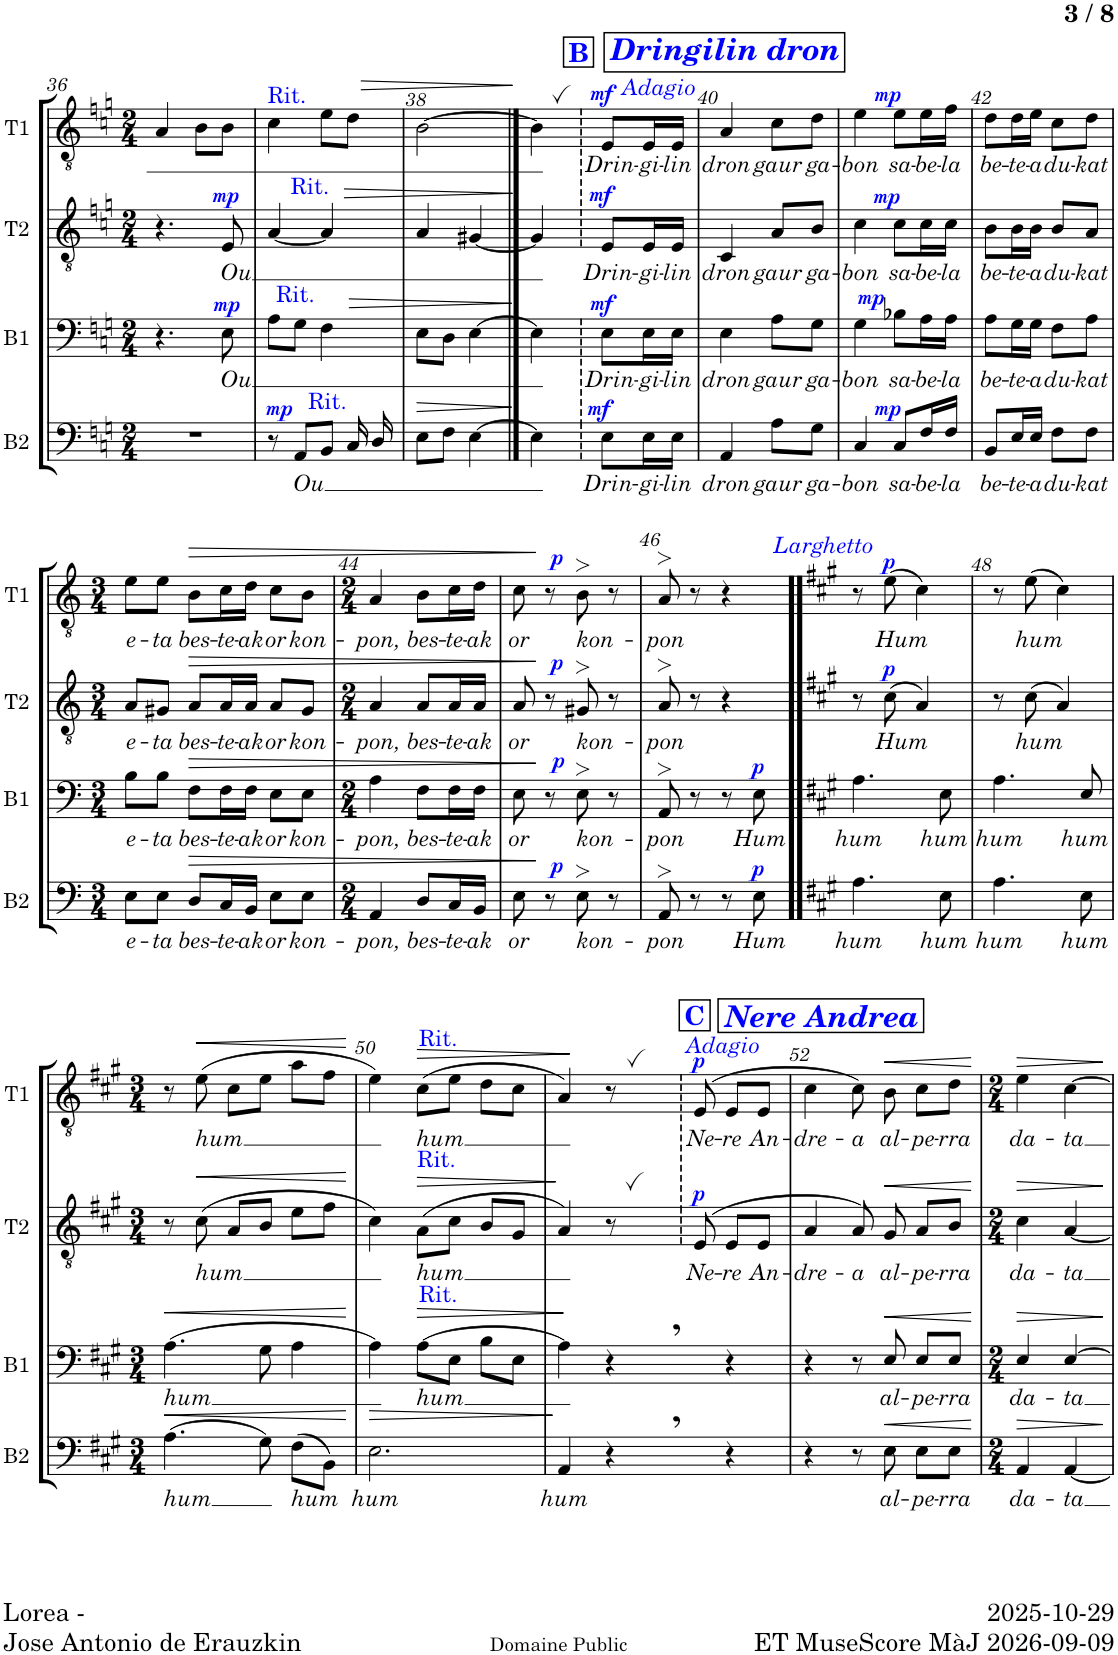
**kern	**text	**dynam	**kern	**text	**dynam	**kern	**text	**dynam	**kern	**text	**dynam
*part4	*part4	*part4	*part3	*part3	*part3	*part2	*part2	*part2	*part1	*part1	*part1
*staff4	*staff4	*staff4	*staff3	*staff3	*staff3	*staff2	*staff2	*staff2	*staff1	*staff1	*staff1
*I"Basse	*	*	*I"Baryton	*	*	*I"Ténor 2	*	*	*I"Ténor 1	*	*
*I'B2	*	*	*I'B1	*	*	*I'T2	*	*	*I'T1	*	*
!!LO:PB:g=z
*clefF4	*	*	*clefF4	*	*	*clefGv2	*	*	*clefGv2	*	*
*k[]	*	*	*k[]	*	*	*k[]	*	*	*k[]	*	*
*M2/4	*	*	*M2/4	*	*	*M2/4	*	*	*M2/4	*	*
=36	=36	=36	=36	=36	=36	=36	=36	=36	=36	=36	=36
2r	.	.	4.r	.	.	4.r	.	.	4A/	.	.
.	.	.	.	.	.	.	.	.	8B\L	.	.
!	!	!	!	!LO:LY:b	!LO:DY:a	!	!LO:LY:b	!LO:DY:a	!	!	!
.	.	.	8E\	Ou	mp	8E/	Ou	mp	8B\J	.	.
=37	=37	=37	=37	=37	=37	=37	=37	=37	=37	=37	=37
!	!	!	!	!	!	!	!	!	!LO:TX:a:color=#0000FF:t=Rit.	!	!
8r	.	.	8A\L	.	.	[4A/	.	.	4c\	.	.
!	!LO:LY:b	!LO:DY:a	!	!	!	!	!	!	!	!	!
8AA/L	Ou	mp	8G\J	.	.	.	.	.	.	.	.
!	!	!	!	!	!	!LO:TX:a:color=#0000FF:t=Rit.	!	!	!	!	!
!	!	!	!LO:TX:a:color=#0000FF:t=Rit.	!	!	!	!	!	!	!	!
!LO:TX:a:color=#0000FF:t=Rit.	!	!	!	!	!	!	!	!	!	!	!
!	!	!	!	!	!LO:HP:b	!	!	!LO:HP:b	!	!	!
8BB/J	.	.	4F\	.	>	4A/]	.	>	8e\L	.	.
!	!	!	!	!	!	!	!	!	!	!	!LO:HP:b
16C/	.	.	.	.	.	.	.	.	8d\J	.	>
16D/	.	.	.	.	.	.	.	.	.	.	.
=38	=38	=38	=38	=38	=38	=38	=38	=38	=38	=38	=38
!	!	!LO:HP:b	!	!	!	!	!	!	!	!	!
8E\L	.	>	8E\L	.	.	4A/	.	.	[2B\	.	.
8F\J	.	.	8D\J	.	.	.	.	.	.	.	.
[4E\	.	.	[4E\	.	.	[4G#X/	.	.	.	.	.
.	.	]	.	.	]	.	.	]	.	.	]
!!LO:REH:place=s1:a:B:cj:color=#0000FF:fs=14:t=B:qo=1
!!LO:REH:place=s1:a:Bi:cj:color=#0000FF:fs=16:t=Dringilin dron:qo=1
==39	==39	==39	==39	==39	==39	==39	==39	==39	==39	==39	==39
4E\]	.	.	4E\]	.	.	4G#/]	.	.	4B,\]	.	.
!	!	!	!	!	!	!	!	!	!LO:TX:a:i:color=#0000FF:t=Adagio	!	!
!	!LO:LY:b	!LO:DY:a	!	!LO:LY:b	!LO:DY:a	!	!LO:LY:b	!LO:DY:a	!	!LO:LY:b	!LO:DY:a
8E\L	Drin-	mf	8E\L	Drin-	mf	8E/L	Drin-	mf	8E/L	Drin-	mf
!	!LO:LY:b	!	!	!LO:LY:b	!	!	!LO:LY:b	!	!	!LO:LY:b	!
16E\L	-gi-	.	16E\L	-gi-	.	16E/L	-gi-	.	16E/L	-gi-	.
!	!LO:LY:b	!	!	!LO:LY:b	!	!	!LO:LY:b	!	!	!LO:LY:b	!
16E\JJ	-lin	.	16E\JJ	-lin	.	16E/JJ	-lin	.	16E/JJ	-lin	.
=40	=40	=40	=40	=40	=40	=40	=40	=40	=40	=40	=40
!	!LO:LY:b	!	!	!LO:LY:b	!	!	!LO:LY:b	!	!	!LO:LY:b	!
4AA/	dron	.	4E\	dron	.	4C/	dron	.	4A/	dron	.
!	!LO:LY:b	!	!	!LO:LY:b	!	!	!LO:LY:b	!	!	!LO:LY:b	!
8A\L	gaur	.	8A\L	gaur	.	8A/L	gaur	.	8c\L	gaur	.
!	!LO:LY:b	!	!	!LO:LY:b	!	!	!LO:LY:b	!	!	!LO:LY:b	!
8G\J	ga-	.	8G\J	ga-	.	8B/J	ga-	.	8d\J	ga-	.
=41	=41	=41	=41	=41	=41	=41	=41	=41	=41	=41	=41
!	!LO:LY:b	!	!	!LO:LY:b	!	!	!LO:LY:b	!	!	!LO:LY:b	!
4C/	-bon	.	4G\	-bon	.	4c\	-bon	.	4e\	-bon	.
!	!LO:LY:b	!LO:DY:a	!	!LO:LY:b	!LO:DY:a	!	!LO:LY:b	!LO:DY:a	!	!LO:LY:b	!LO:DY:a
8C/L	sa-	mp	8B-X\L	sa-	mp	8c\L	sa-	mp	8e\L	sa-	mp
!	!LO:LY:b	!	!	!LO:LY:b	!	!	!LO:LY:b	!	!	!LO:LY:b	!
16F/L	-be-	.	16A\L	-be-	.	16c\L	-be-	.	16e\L	-be-	.
!	!LO:LY:b	!	!	!LO:LY:b	!	!	!LO:LY:b	!	!	!LO:LY:b	!
16F/JJ	-la	.	16A\JJ	-la	.	16c\JJ	-la	.	16f\JJ	-la	.
=42	=42	=42	=42	=42	=42	=42	=42	=42	=42	=42	=42
!	!LO:LY:b	!	!	!LO:LY:b	!	!	!LO:LY:b	!	!	!LO:LY:b	!
8BB/L	be-	.	8A\L	be-	.	8B\L	be-	.	8d\L	be-	.
!	!LO:LY:b	!	!	!LO:LY:b	!	!	!LO:LY:b	!	!	!LO:LY:b	!
16E/L	-te-	.	16G\L	-te-	.	16B\L	-te-	.	16d\L	-te-	.
!	!LO:LY:b	!	!	!LO:LY:b	!	!	!LO:LY:b	!	!	!LO:LY:b	!
16E/JJ	-a	.	16G\JJ	-a	.	16B\JJ	-a	.	16e\JJ	-a	.
!	!LO:LY:b	!	!	!LO:LY:b	!	!	!LO:LY:b	!	!	!LO:LY:b	!
8F\L	du-	.	8F\L	du-	.	8B/L	du-	.	8c\L	du-	.
!	!LO:LY:b	!	!	!LO:LY:b	!	!	!LO:LY:b	!	!	!LO:LY:b	!
8F\J	-kat	.	8A\J	-kat	.	8A/J	-kat	.	8d\J	-kat	.
!!LO:LB:g=z
=43	=43	=43	=43	=43	=43	=43	=43	=43	=43	=43	=43
*M3/4	*	*	*M3/4	*	*	*M3/4	*	*	*M3/4	*	*
!	!LO:LY:b	!	!	!LO:LY:b	!	!	!LO:LY:b	!	!	!LO:LY:b	!
8E\L	e-	.	8B\L	e-	.	8A/L	e-	.	8e\L	e-	.
!	!LO:LY:b	!	!	!LO:LY:b	!	!	!LO:LY:b	!	!	!LO:LY:b	!
8E\J	-ta	.	8B\J	-ta	.	8G#X/J	-ta	.	8e\J	-ta	.
!	!LO:LY:b	!LO:HP:b	!	!LO:LY:b	!LO:HP:b	!	!LO:LY:b	!LO:HP:b	!	!LO:LY:b	!LO:HP:b
8D/L	bes-	>	8F\L	bes-	>	8A/L	bes-	>	8B\L	bes-	>
!	!LO:LY:b	!	!	!LO:LY:b	!	!	!LO:LY:b	!	!	!LO:LY:b	!
16C/L	-te-	.	16F\L	-te-	.	16A/L	-te-	.	16c\L	-te-	.
!	!LO:LY:b	!	!	!LO:LY:b	!	!	!LO:LY:b	!	!	!LO:LY:b	!
16BB/JJ	-ak	.	16F\JJ	-ak	.	16A/JJ	-ak	.	16d\JJ	-ak	.
!	!LO:LY:b	!	!	!LO:LY:b	!	!	!LO:LY:b	!	!	!LO:LY:b	!
8E\L	or	.	8E\L	or	.	8A/L	or	.	8c\L	or	.
!	!LO:LY:b	!	!	!LO:LY:b	!	!	!LO:LY:b	!	!	!LO:LY:b	!
8E\J	kon-	.	8E\J	kon-	.	8G#/J	kon-	.	8B\J	kon-	.
=44	=44	=44	=44	=44	=44	=44	=44	=44	=44	=44	=44
*M2/4	*	*	*M2/4	*	*	*M2/4	*	*	*M2/4	*	*
!	!LO:LY:b	!	!	!LO:LY:b	!	!	!LO:LY:b	!	!	!LO:LY:b	!
4AA/	-pon,	.	4A\	-pon,	.	4A/	-pon,	.	4A/	-pon,	.
!	!LO:LY:b	!	!	!LO:LY:b	!	!	!LO:LY:b	!	!	!LO:LY:b	!
8D/L	bes-	.	8F\L	bes-	.	8A/L	bes-	.	8B\L	bes-	.
!	!LO:LY:b	!	!	!LO:LY:b	!	!	!LO:LY:b	!	!	!LO:LY:b	!
16C/L	-te-	.	16F\L	-te-	.	16A/L	-te-	.	16c\L	-te-	.
!	!LO:LY:b	!	!	!LO:LY:b	!	!	!LO:LY:b	!	!	!LO:LY:b	!
16BB/JJ	-ak	.	16F\JJ	-ak	.	16A/JJ	-ak	.	16d\JJ	-ak	.
=45	=45	=45	=45	=45	=45	=45	=45	=45	=45	=45	=45
!	!LO:LY:b	!	!	!LO:LY:b	!	!	!LO:LY:b	!	!	!LO:LY:b	!
8E\	or	.	8E\	or	.	8A/	or	.	8c\	or	.
8r	.	]	8r	.	]	8r	.	]	8r	.	]
!	!LO:LY:b	!LO:DY:a	!	!LO:LY:b	!LO:DY:a	!	!LO:LY:b	!LO:DY:a	!	!LO:LY:b	!LO:DY:a
8E>\	kon-	p	8E>\	kon-	p	8G#X>/	kon-	p	8B>\	kon-	p
8r	.	.	8r	.	.	8r	.	.	8r	.	.
=46	=46	=46	=46	=46	=46	=46	=46	=46	=46	=46	=46
!	!LO:LY:b	!	!	!LO:LY:b	!	!	!LO:LY:b	!	!	!LO:LY:b	!
*	*	*	*	*	*	*	*	*	*^	*	*
8AA>/	-pon	.	8AA>/	-pon	.	8A>/	-pon	.	8A>/	4.ryy	-pon	.
8r	.	.	8r	.	.	8r	.	.	8r	.	.	.
8r	.	.	8r	.	.	4r	.	.	4r	.	.	.
!	!	!	!	!	!	!	!	!	!	!LO:TX:a:i:color=#0000FF:t=Larghetto	!	!
!	!LO:LY:b	!LO:DY:a	!	!LO:LY:b	!LO:DY:a	!	!	!	!	!	!	!
8E\	Hum	p	8E\	Hum	p	.	.	.	.	8ryy	.	.
*	*	*	*	*	*	*	*	*	*v	*v	*	*
=47!!	=47!!	=47!!	=47!!	=47!!	=47!!	=47!!	=47!!	=47!!	=47!!	=47!!	=47!!
*k[f#c#g#]	*	*	*k[f#c#g#]	*	*	*k[f#c#g#]	*	*	*k[f#c#g#]	*	*
*	*	*	*	*	*	*	*	*	*^	*	*
!	!LO:LY:b	!	!	!LO:LY:b	!	!	!	!	!	!	!	!
*	*	*	*	*	*	*	*	*	*v	*v	*	*
4.A\	hum	.	4.A\	hum	.	8r	.	.	8r	.	.
!	!	!	!	!	!	!	!LO:LY:b	!LO:DY:a	!	!LO:LY:b	!LO:DY:a
.	.	.	.	.	.	(8c#\	Hum	p	(8e\	Hum	p
.	.	.	.	.	.	4A/)	.	.	4c#\)	.	.
!	!LO:LY:b	!	!	!LO:LY:b	!	!	!	!	!	!	!
8E\	hum	.	8E\	hum	.	.	.	.	.	.	.
=48	=48	=48	=48	=48	=48	=48	=48	=48	=48	=48	=48
!	!LO:LY:b	!	!	!LO:LY:b	!	!	!	!	!	!	!
4.A\	hum	.	4.A\	hum	.	8r	.	.	8r	.	.
!	!	!	!	!	!	!	!LO:LY:b	!	!	!LO:LY:b	!
.	.	.	.	.	.	(8c#\	hum	.	(8e\	hum	.
.	.	.	.	.	.	4A/)	.	.	4c#\)	.	.
!	!LO:LY:b	!	!	!LO:LY:b	!	!	!	!	!	!	!
8E\	hum	.	8E/	hum	.	.	.	.	.	.	.
!!LO:LB:g=z
=49	=49	=49	=49	=49	=49	=49	=49	=49	=49	=49	=49
*M3/4	*	*	*M3/4	*	*	*M3/4	*	*	*M3/4	*	*
!	!LO:LY:b	!LO:HP:b	!	!LO:LY:b	!LO:HP:b	!	!	!	!	!	!
(4.A\	hum	<	(4.A\	hum	<	8r	.	.	8r	.	.
!	!	!	!	!	!	!	!LO:LY:b	!LO:HP:b	!	!LO:LY:b	!LO:HP:b
.	.	.	.	.	.	(8c#\	hum	<	(8e\	hum	<
.	.	.	.	.	.	8A/L	.	.	8c#\L	.	.
8G#\)	.	.	8G#\	.	.	8B/J	.	.	8e\J	.	.
!	!LO:LY:b	!	!	!	!	!	!	!	!	!	!
(8F#\L	hum	.	4A\	.	.	8e\L	.	.	8a\L	.	.
8BB\J)	.	.	.	.	.	8f#\J	.	.	8f#\J	.	.
.	.	[	.	.	[	.	.	[	.	.	[
=50	=50	=50	=50	=50	=50	=50	=50	=50	=50	=50	=50
!	!LO:LY:b	!LO:HP:b	!	!	!	!	!	!	!	!	!
2.E\	hum	>	4A\)	.	.	4c#\)	.	.	4e\)	.	.
!	!	!	!	!LO:LY:b	!LO:HP:b	!	!LO:LY:b	!LO:HP:b	!	!LO:LY:b	!LO:HP:b
.	.	.	(8A\L	hum	>	(8A\L	hum	>	(8c#\L	hum	>
!	!	!	!	!	!	!	!	!	!LO:TX:a:color=#0000FF:t=Rit.	!	!
!	!	!	!	!	!	!LO:TX:a:color=#0000FF:t=Rit.	!	!	!	!	!
!	!	!	!LO:TX:a:color=#0000FF:t=Rit.	!	!	!	!	!	!	!	!
.	.	.	8E\J	.	.	8c#\J	.	.	8e\J	.	.
.	.	.	8B\L	.	.	8B/L	.	.	8d\L	.	.
.	.	.	8E\J	.	.	8G#/J	.	.	8c#\J	.	.
.	.	.	.	.	]	.	.	]	.	.	.
!!LO:REH:place=s1:a:B:cj:color=#0000FF:fs=14:t=C:qo=1.5
!!LO:REH:place=s1:a:Bi:cj:color=#0000FF:fs=16:t=Nere Andrea:qo=1.5
=51	=51	=51	=51	=51	=51	=51	=51	=51	=51	=51	=51
!	!LO:LY:b	!	!	!	!	!	!	!	!	!	!
4AA/	hum	.	4A\)	.	.	4A/)	.	.	4A/)	.	.
4r	.	]	4r	.	.	8r	.	.	8r	.	]
!	!	!	!	!	!	!	!	!	!LO:TX:a:i:color=#0000FF:t=Adagio	!	!
!	!	!	!	!	!	!	!LO:LY:b	!LO:DY:a	!	!LO:LY:b	!LO:DY:a
.	.	.	.	.	.	(>8E/	Ne-	p	(>8E/	Ne-	p
!	!	!	!	!	!	!	!LO:LY:b	!	!	!LO:LY:b	!
4r	.	.	4r	.	.	8E/L	-re	.	8E/L	-re	.
!	!	!	!	!	!	!	!LO:LY:b	!	!	!LO:LY:b	!
.	.	.	.	.	.	8E/J	An-	.	8E/J	An-	.
=52	=52	=52	=52	=52	=52	=52	=52	=52	=52	=52	=52
!	!	!	!	!	!	!	!LO:LY:b	!	!	!LO:LY:b	!
4r	.	.	4r	.	.	4A/	-dre-	.	4c#\	-dre-	.
!	!	!	!	!	!	!	!LO:LY:b	!	!	!LO:LY:b	!
8r	.	.	8r	.	.	8A/)	-a	.	8c#\)	-a	.
!	!LO:LY:b	!LO:HP:b	!	!LO:LY:b	!LO:HP:b	!	!LO:LY:b	!LO:HP:b	!	!LO:LY:b	!LO:HP:b
8E\	al-	<	8E/	al-	<	8G#/	al-	<	8B\	al-	<
!	!LO:LY:b	!	!	!LO:LY:b	!	!	!LO:LY:b	!	!	!LO:LY:b	!
8E\L	-pe-	.	8E/L	-pe-	.	8A/L	-pe-	.	8c#\L	-pe-	.
!	!LO:LY:b	!	!	!LO:LY:b	!	!	!LO:LY:b	!	!	!LO:LY:b	!
8E\J	-rra	.	8E/J	-rra	.	8B/J	-rra	.	8d\J	-rra	.
.	.	[	.	.	[	.	.	[	.	.	[
=53	=53	=53	=53	=53	=53	=53	=53	=53	=53	=53	=53
*M2/4	*	*	*M2/4	*	*	*M2/4	*	*	*M2/4	*	*
!	!LO:LY:b	!LO:HP:b	!	!LO:LY:b	!LO:HP:b	!	!LO:LY:b	!LO:HP:b	!	!LO:LY:b	!LO:HP:b
4AA/	da-	>	4E/	da-	>	4c#\	da-	>	4e\	da-	>
!	!LO:LY:b	!	!	!LO:LY:b	!	!	!LO:LY:b	!	!	!LO:LY:b	!
[4AA/	-ta	.	[4E/	-ta	.	[4A/	-ta	.	[4c#\	-ta	.
.	.	]	.	.	]	.	.	]	.	.	]
=	=	=	=	=	=	=	=	=	=	=	=
*-	*-	*-	*-	*-	*-	*-	*-	*-	*-	*-	*-
